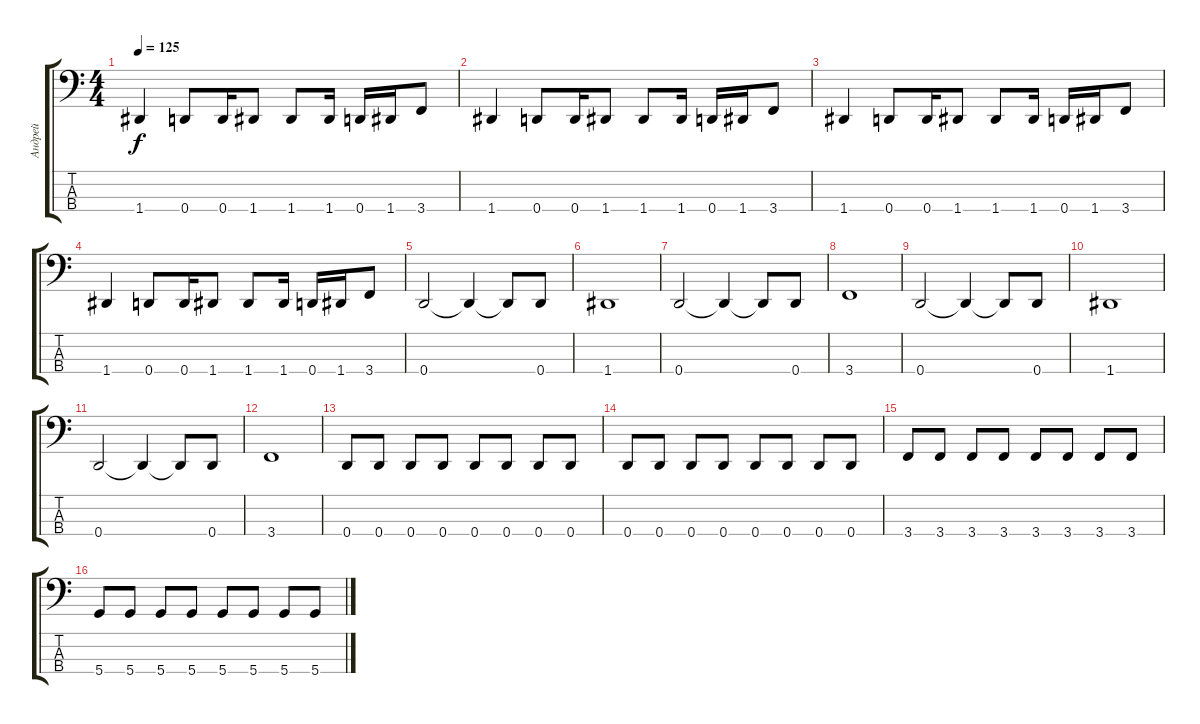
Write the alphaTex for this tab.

\track ("Андрей" "Андрей") {instrument electricbassfinger}
\staff {score tabs}
\tuning (G2 D2 A1 D1) {hide}
\ts (4 4)
\tempo 125
\clef f4
\ks c
1.4.4{dy f} 0.4.8 0.4.16 1.4.8 1.4.8 1.4.16 0.4.16 1.4.16 3.4.8 |
1.4.4 0.4.8 0.4.16 1.4.8 1.4.8 1.4.16 0.4.16 1.4.16 3.4.8 |
1.4.4 0.4.8 0.4.16 1.4.8 1.4.8 1.4.16 0.4.16 1.4.16 3.4.8 |
1.4.4 0.4.8 0.4.16 1.4.8 1.4.8 1.4.16 0.4.16 1.4.16 3.4.8 |
0.4.2 0.4{t}.4 0.4{t}.8 0.4.8 |
1.4.1 |
0.4.2 0.4{t}.4 0.4{t}.8 0.4.8 |
3.4.1 |
0.4.2 0.4{t}.4 0.4{t}.8 0.4.8 |
1.4.1 |
0.4.2 0.4{t}.4 0.4{t}.8 0.4.8 |
3.4.1 |
0.4.8 0.4.8 0.4.8 0.4.8 0.4.8 0.4.8 0.4.8 0.4.8 |
0.4.8 0.4.8 0.4.8 0.4.8 0.4.8 0.4.8 0.4.8 0.4.8 |
3.4.8 3.4.8 3.4.8 3.4.8 3.4.8 3.4.8 3.4.8 3.4.8 |
5.4.8 5.4.8 5.4.8 5.4.8 5.4.8 5.4.8 5.4.8 5.4.8
